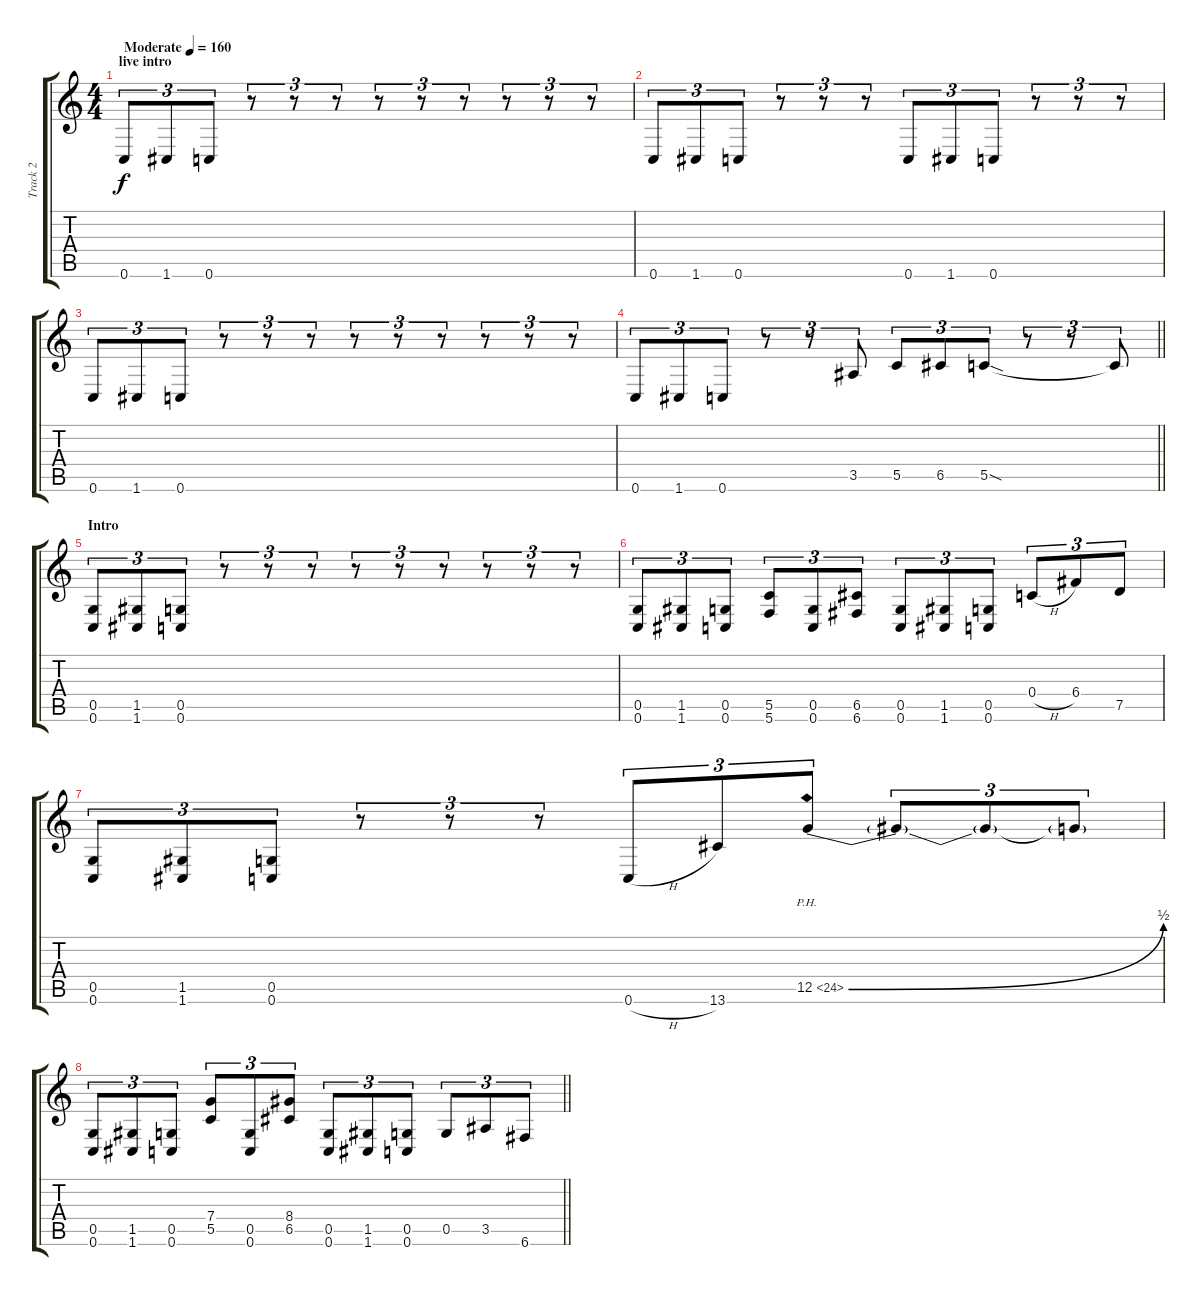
\track ("Track 2" "Track 2") {instrument distortionguitar}
\staff {score tabs}
\tuning (D4 A3 F3 C3 G2 C2) {hide}
\ts (4 4)
\section ("" "live intro")
\tempo (160 "Moderate")
\clef g2
\ks c
0.6.8{tu (3 2) dy f instrument distortionguitar} 1.6.8{tu (3 2)} 0.6.8{tu (3 2)} r.8{tu (3 2)} r.8{tu (3 2)} r.8{tu (3 2)} r.8{tu (3 2)} r.8{tu (3 2)} r.8{tu (3 2)} r.8{tu (3 2)} r.8{tu (3 2)} r.8{tu (3 2)} |
0.6.8{tu (3 2)} 1.6.8{tu (3 2)} 0.6.8{tu (3 2)} r.8{tu (3 2)} r.8{tu (3 2)} r.8{tu (3 2)} 0.6.8{tu (3 2)} 1.6.8{tu (3 2)} 0.6.8{tu (3 2)} r.8{tu (3 2)} r.8{tu (3 2)} r.8{tu (3 2)} |
0.6.8{tu (3 2)} 1.6.8{tu (3 2)} 0.6.8{tu (3 2)} r.8{tu (3 2)} r.8{tu (3 2)} r.8{tu (3 2)} r.8{tu (3 2)} r.8{tu (3 2)} r.8{tu (3 2)} r.8{tu (3 2)} r.8{tu (3 2)} r.8{tu (3 2)} |
\barLineRight lightlight
0.6.8{tu (3 2)} 1.6.8{tu (3 2)} 0.6.8{tu (3 2)} r.8{tu (3 2)} r.8{tu (3 2)} 3.5.8{tu (3 2)} 5.5.8{tu (3 2)} 6.5.8{tu (3 2)} 5.5{sod}.8{tu (3 2)} r.8{tu (3 2)} r.8{tu (3 2)} 5.5{t}.8{tu (3 2)} |
\section ("" "Intro")
(0.5 0.6).8{tu (3 2)} (1.5 1.6).8{tu (3 2)} (0.5 0.6).8{tu (3 2)} r.8{tu (3 2)} r.8{tu (3 2)} r.8{tu (3 2)} r.8{tu (3 2)} r.8{tu (3 2)} r.8{tu (3 2)} r.8{tu (3 2)} r.8{tu (3 2)} r.8{tu (3 2)} |
(0.5 0.6).8{tu (3 2)} (1.5 1.6).8{tu (3 2)} (0.5 0.6).8{tu (3 2)} (5.5 5.6).8{tu (3 2)} (0.5 0.6).8{tu (3 2)} (6.5 6.6).8{tu (3 2)} (0.5 0.6).8{tu (3 2)} (1.5 1.6).8{tu (3 2)} (0.5 0.6).8{tu (3 2)} 0.4{h}.8{tu (3 2)} 6.4.8{tu (3 2)} 7.5.8{tu (3 2)} |
(0.5 0.6).8{tu (3 2)} (1.5 1.6).8{tu (3 2)} (0.5 0.6).8{tu (3 2)} r.8{tu (3 2)} r.8{tu (3 2)} r.8{tu (3 2)} 0.6{h}.8{tu (3 2)} 13.6.8{tu (3 2)} 12.5{be (bend 0 0 60 2) ph 12}.8{tu (3 2)} 12.5{t}.8{tu (3 2)} 12.5{t}.8{tu (3 2)} 12.5{t}.8{tu (3 2)} |
\barLineRight lightlight
(0.5 0.6).8{tu (3 2)} (1.5 1.6).8{tu (3 2)} (0.5 0.6).8{tu (3 2)} (7.4 5.5).8{tu (3 2)} (0.5 0.6).8{tu (3 2)} (8.4 6.5).8{tu (3 2)} (0.5 0.6).8{tu (3 2)} (1.5 1.6).8{tu (3 2)} (0.5 0.6).8{tu (3 2)} 0.5.8{tu (3 2)} 3.5.8{tu (3 2)} 6.6.8{tu (3 2)}
